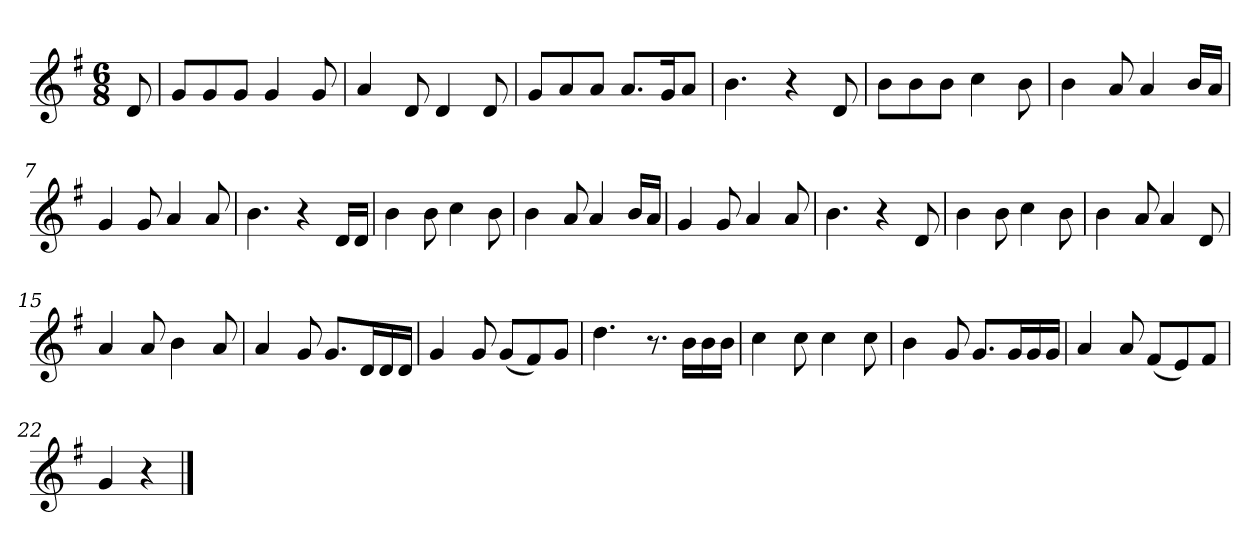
**kern
*part1
*staff1
*k[f#]
*M6/8
*MM120
=
8d
=1
8gL
8g
8gJ
4g
8g
=2
4a
8d
4d
8d
=3
8gL
8a
8aJ
8.aL
16gK
8aJ
=4
4.b
4r
8d
=5
8bL
8b
8bJ
4cc
8b
=6
4b
8a
4a
16bLL
16aJJ
=7
4g
8g
4a
8a
=8
4.b
4r
16dLL
16dJJ
=9
4b
8b
4cc
8b
=10
4b
8a
4a
16bLL
16aJJ
=11
4g
8g
4a
8a
=12
4.b
4r
8d
=13
4b
8b
4cc
8b
=14
4b
8a
4a
8d
=15
4a
8a
4b
8a
=16
4a
8g
8.gL
16dL
16d
16dJJ
=17
4g
8g
(8gL
8f#)
8gJ
=18
4.dd
8.r
16bLL
16b
16bJJ
=19
4cc
8cc
4cc
8cc
=20
4b
8g
8.gL
16gL
16g
16gJJ
=21
4a
8a
(8f#L
8e)
8f#J
=22
4g
4r
==
*-
